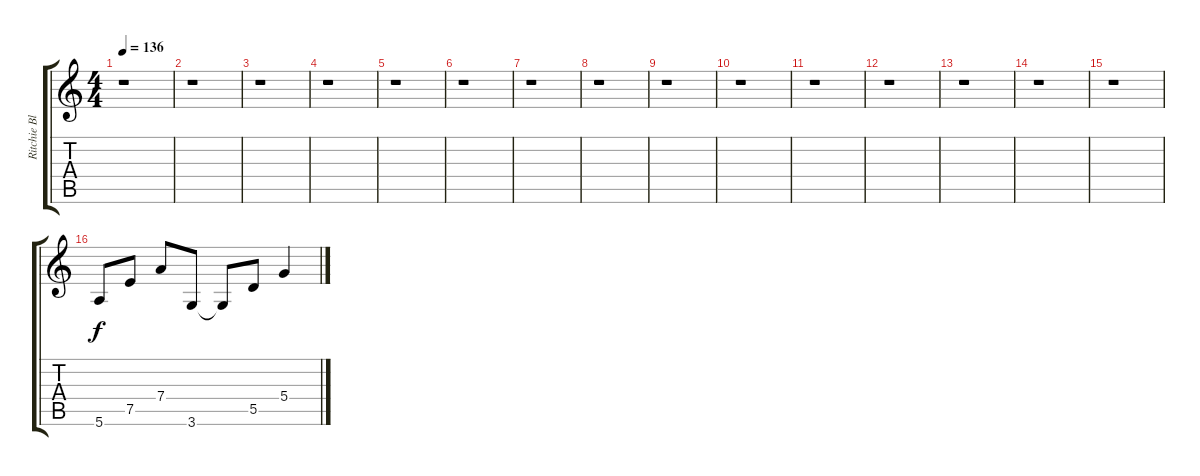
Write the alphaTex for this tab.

\track ("Ritchie Blackmore" "Ritchie Bl") {instrument overdrivenguitar}
\staff {score tabs}
\tuning (E4 B3 G3 D3 A2 E2) {hide}
\ts (4 4)
\tempo 136
\clef g2
\ks c
r.1{dy f instrument overdrivenguitar} |
r.1 |
r.1 |
r.1 |
r.1 |
r.1 |
r.1 |
r.1 |
r.1 |
r.1 |
r.1 |
r.1 |
r.1 |
r.1 |
r.1 |
5.6.8 7.5.8 7.4.8 3.6.8 3.6{t}.8 5.5.8 5.4.4
